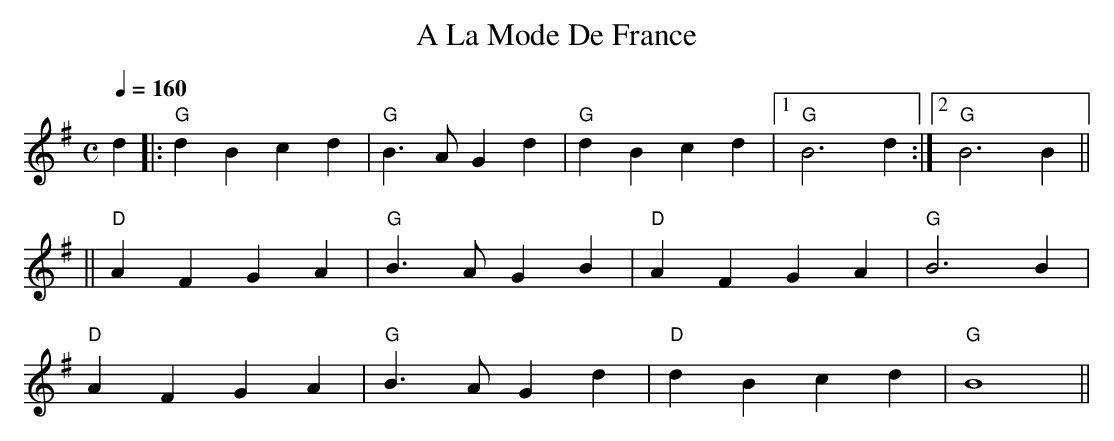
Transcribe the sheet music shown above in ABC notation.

X:1
T: A La Mode De France
M: C
L: 1/4
Q: 160
K: Gmaj
d |: "G" d B c d | "G" B>A G d | "G" d B c d |1 "G" B3 d :|2 "G" B3 B ||
|| "D" A F G A | "G" B>A G B | "D" A F G A | "G" B3 B |
"D" A F G A | "G" B>A G d | "D" d B c d | "G" B4 ||
